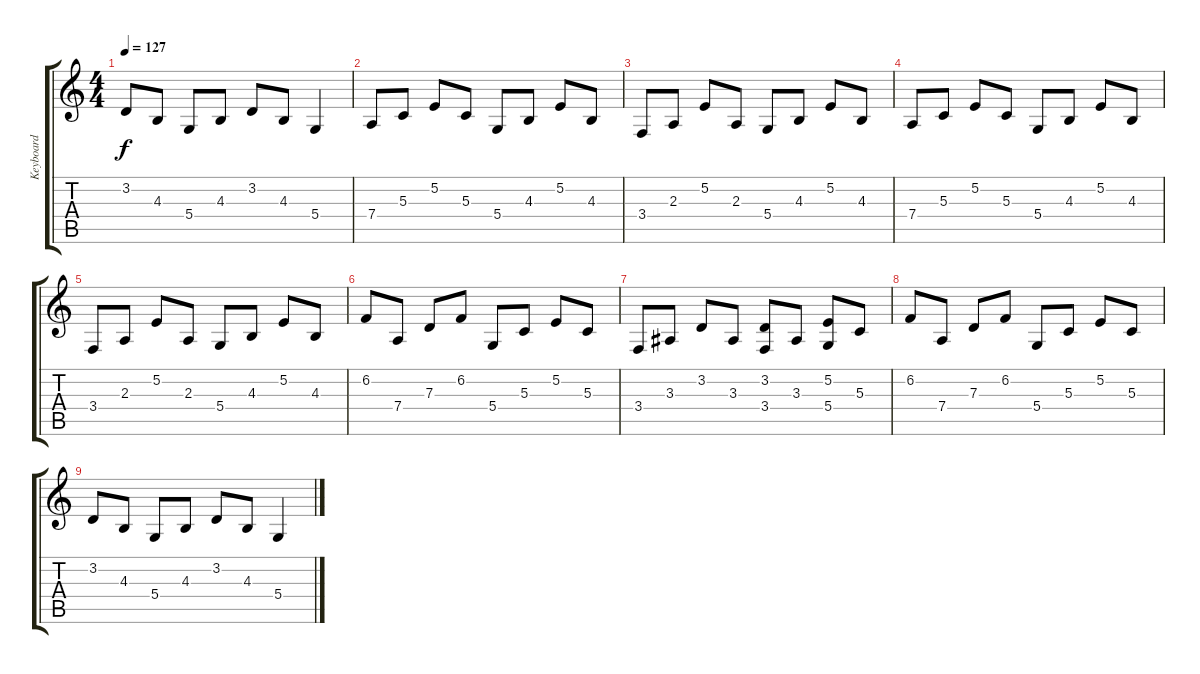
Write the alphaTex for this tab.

\track ("Keyboard" "Keyboard") {instrument acousticgrandpiano}
\staff {score tabs}
\tuning (E4 B3 G3 D3 A2 E2) {hide}
\ts (4 4)
\tempo 127
\clef g2
\ks c
3.2.8{dy f} 4.3.8 5.4.8 4.3.8 3.2.8 4.3.8 5.4.4 |
7.4.8 5.3.8 5.2.8 5.3.8 5.4.8 4.3.8 5.2.8 4.3.8 |
3.4.8 2.3.8 5.2.8 2.3.8 5.4.8 4.3.8 5.2.8 4.3.8 |
7.4.8 5.3.8 5.2.8 5.3.8 5.4.8 4.3.8 5.2.8 4.3.8 |
3.4.8 2.3.8 5.2.8 2.3.8 5.4.8 4.3.8 5.2.8 4.3.8 |
6.2.8 7.4.8 7.3.8 6.2.8 5.4.8 5.3.8 5.2.8 5.3.8 |
3.4.8 3.3.8 3.2.8 3.3.8 (3.2 3.4).8 3.3.8 (5.2 5.4).8 5.3.8 |
6.2.8 7.4.8 7.3.8 6.2.8 5.4.8 5.3.8 5.2.8 5.3.8 |
3.2.8 4.3.8 5.4.8 4.3.8 3.2.8 4.3.8 5.4.4
